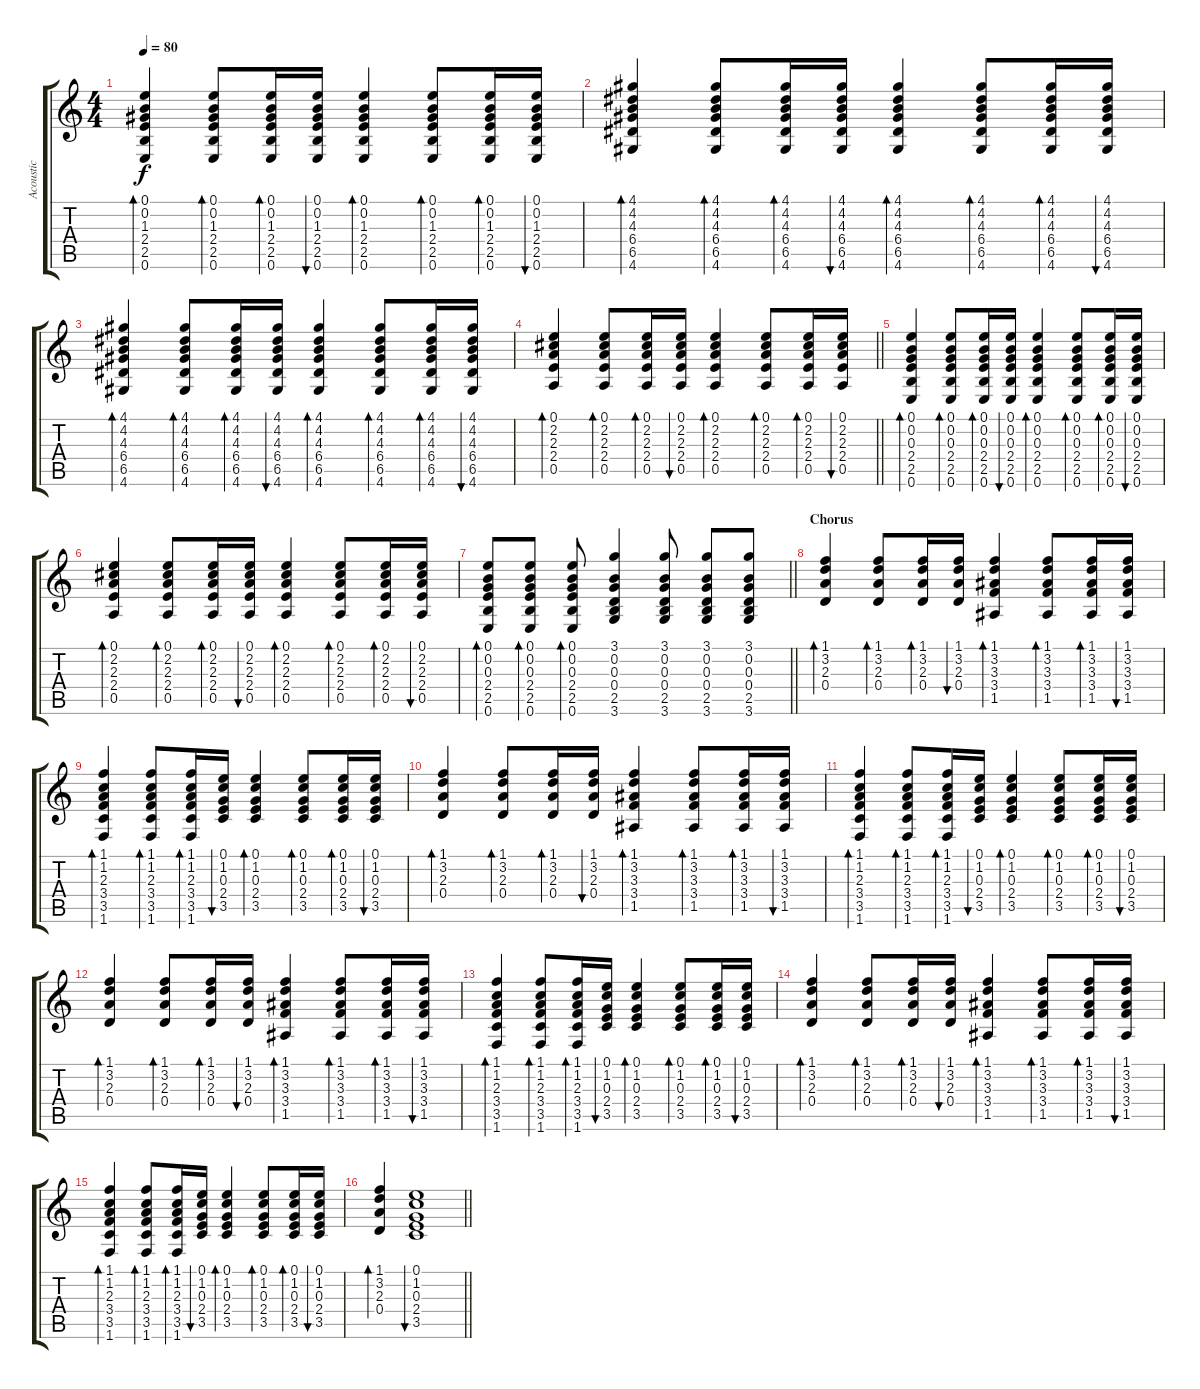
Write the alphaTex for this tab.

\track ("Acoustic" "Acoustic") {instrument acousticguitarsteel}
\staff {score tabs}
\tuning (E4 B3 G3 D3 A2 E2) {hide}
\ts (4 4)
\tempo 80
\clef g2
\ks c
(0.1 0.2 1.3 2.4 2.5 0.6).4{bd 60 dy f instrument acousticguitarsteel} (0.1 0.2 1.3 2.4 2.5 0.6).8{bd 60} (0.1 0.2 1.3 2.4 2.5 0.6).16{bd 60} (0.1 0.2 1.3 2.4 2.5 0.6).16{bu 60} (0.1 0.2 1.3 2.4 2.5 0.6).4{bd 60 instrument acousticguitarsteel} (0.1 0.2 1.3 2.4 2.5 0.6).8{bd 60 instrument acousticguitarsteel} (0.1 0.2 1.3 2.4 2.5 0.6).16{bd 60 instrument acousticguitarsteel} (0.1 0.2 1.3 2.4 2.5 0.6).16{bu 60 instrument acousticguitarsteel} |
(4.1 4.2 4.3 6.4 6.5 4.6).4{bd 60 instrument acousticguitarsteel} (4.1 4.2 4.3 6.4 6.5 4.6).8{bd 60} (4.1 4.2 4.3 6.4 6.5 4.6).16{bd 60} (4.1 4.2 4.3 6.4 6.5 4.6).16{bu 60} (4.1 4.2 4.3 6.4 6.5 4.6).4{bd 60 instrument acousticguitarsteel} (4.1 4.2 4.3 6.4 6.5 4.6).8{bd 60 instrument acousticguitarsteel} (4.1 4.2 4.3 6.4 6.5 4.6).16{bd 60 instrument acousticguitarsteel} (4.1 4.2 4.3 6.4 6.5 4.6).16{bu 60 instrument acousticguitarsteel} |
(4.1 4.2 4.3 6.4 6.5 4.6).4{bd 60 instrument acousticguitarsteel} (4.1 4.2 4.3 6.4 6.5 4.6).8{bd 60} (4.1 4.2 4.3 6.4 6.5 4.6).16{bd 60} (4.1 4.2 4.3 6.4 6.5 4.6).16{bu 60} (4.1 4.2 4.3 6.4 6.5 4.6).4{bd 60 instrument acousticguitarsteel} (4.1 4.2 4.3 6.4 6.5 4.6).8{bd 60 instrument acousticguitarsteel} (4.1 4.2 4.3 6.4 6.5 4.6).16{bd 60 instrument acousticguitarsteel} (4.1 4.2 4.3 6.4 6.5 4.6).16{bu 60 instrument acousticguitarsteel} |
\barLineRight lightlight
(0.1 2.2 2.3 2.4 0.5).4{bd 60} (0.1 2.2 2.3 2.4 0.5).8{bd 60} (0.1 2.2 2.3 2.4 0.5).16{bd 60} (0.1 2.2 2.3 2.4 0.5).16{bu 60} (0.1 2.2 2.3 2.4 0.5).4{bd 60} (0.1 2.2 2.3 2.4 0.5).8{bd 60} (0.1 2.2 2.3 2.4 0.5).16{bd 60} (0.1 2.2 2.3 2.4 0.5).16{bu 60} |
(0.1 0.2 0.3 2.4 2.5 0.6).4{bd 60 instrument acousticguitarsteel} (0.1 0.2 0.3 2.4 2.5 0.6).8{bd 60} (0.1 0.2 0.3 2.4 2.5 0.6).16{bd 60} (0.1 0.2 0.3 2.4 2.5 0.6).16{bu 60} (0.1 0.2 0.3 2.4 2.5 0.6).4{bd 60 instrument acousticguitarsteel} (0.1 0.2 0.3 2.4 2.5 0.6).8{bd 60 instrument acousticguitarsteel} (0.1 0.2 0.3 2.4 2.5 0.6).16{bd 60 instrument acousticguitarsteel} (0.1 0.2 0.3 2.4 2.5 0.6).16{bu 60 instrument acousticguitarsteel} |
(0.1 2.2 2.3 2.4 0.5).4{bd 60} (0.1 2.2 2.3 2.4 0.5).8{bd 60} (0.1 2.2 2.3 2.4 0.5).16{bd 60} (0.1 2.2 2.3 2.4 0.5).16{bu 60} (0.1 2.2 2.3 2.4 0.5).4{bd 60} (0.1 2.2 2.3 2.4 0.5).8{bd 60} (0.1 2.2 2.3 2.4 0.5).16{bd 60} (0.1 2.2 2.3 2.4 0.5).16{bu 60} |
\barLineRight lightlight
(0.1 0.2 0.3 2.4 2.5 0.6).8{bd 60 instrument acousticguitarsteel} (0.1 0.2 0.3 2.4 2.5 0.6).8{bd 60} (0.1 0.2 0.3 2.4 2.5 0.6).8{bd 60} (3.1 0.2 0.3 0.4 2.5 3.6).4 (3.1 0.2 0.3 0.4 2.5 3.6).8 (3.1 0.2 0.3 0.4 2.5 3.6).8 (3.1 0.2 0.3 0.4 2.5 3.6).8 |
\section ("" "Chorus")
(1.1 3.2 2.3 0.4).4{bd 60 instrument acousticguitarsteel} (1.1 3.2 2.3 0.4).8{bd 60} (1.1 3.2 2.3 0.4).16{bd 60} (1.1 3.2 2.3 0.4).16{bu 60} (1.1 3.2 3.3 3.4 1.5).4{bd 60 instrument acousticguitarsteel} (1.1 3.2 3.3 3.4 1.5).8{bd 60 instrument acousticguitarsteel} (1.1 3.2 3.3 3.4 1.5).16{bd 60 instrument acousticguitarsteel} (1.1 3.2 3.3 3.4 1.5).16{bu 60 instrument acousticguitarsteel} |
(1.1 1.2 2.3 3.4 3.5 1.6).4{bd 60 instrument acousticguitarsteel} (1.1 1.2 2.3 3.4 3.5 1.6).8{bd 60} (1.1 1.2 2.3 3.4 3.5 1.6).16{bd 60} (0.1 1.2 0.3 2.4 3.5).16{bu 60} (0.1 1.2 0.3 2.4 3.5).4{bd 60 instrument acousticguitarsteel} (0.1 1.2 0.3 2.4 3.5).8{bd 60} (0.1 1.2 0.3 2.4 3.5).16{bd 60} (0.1 1.2 0.3 2.4 3.5).16{bu 60} |
(1.1 3.2 2.3 0.4).4{bd 60 instrument acousticguitarsteel} (1.1 3.2 2.3 0.4).8{bd 60} (1.1 3.2 2.3 0.4).16{bd 60} (1.1 3.2 2.3 0.4).16{bu 60} (1.1 3.2 3.3 3.4 1.5).4{bd 60 instrument acousticguitarsteel} (1.1 3.2 3.3 3.4 1.5).8{bd 60 instrument acousticguitarsteel} (1.1 3.2 3.3 3.4 1.5).16{bd 60 instrument acousticguitarsteel} (1.1 3.2 3.3 3.4 1.5).16{bu 60 instrument acousticguitarsteel} |
(1.1 1.2 2.3 3.4 3.5 1.6).4{bd 60 instrument acousticguitarsteel} (1.1 1.2 2.3 3.4 3.5 1.6).8{bd 60} (1.1 1.2 2.3 3.4 3.5 1.6).16{bd 60} (0.1 1.2 0.3 2.4 3.5).16{bu 60} (0.1 1.2 0.3 2.4 3.5).4{bd 60 instrument acousticguitarsteel} (0.1 1.2 0.3 2.4 3.5).8{bd 60} (0.1 1.2 0.3 2.4 3.5).16{bd 60} (0.1 1.2 0.3 2.4 3.5).16{bu 60} |
(1.1 3.2 2.3 0.4).4{bd 60 instrument acousticguitarsteel} (1.1 3.2 2.3 0.4).8{bd 60} (1.1 3.2 2.3 0.4).16{bd 60} (1.1 3.2 2.3 0.4).16{bu 60} (1.1 3.2 3.3 3.4 1.5).4{bd 60 instrument acousticguitarsteel} (1.1 3.2 3.3 3.4 1.5).8{bd 60 instrument acousticguitarsteel} (1.1 3.2 3.3 3.4 1.5).16{bd 60 instrument acousticguitarsteel} (1.1 3.2 3.3 3.4 1.5).16{bu 60 instrument acousticguitarsteel} |
(1.1 1.2 2.3 3.4 3.5 1.6).4{bd 60 instrument acousticguitarsteel} (1.1 1.2 2.3 3.4 3.5 1.6).8{bd 60} (1.1 1.2 2.3 3.4 3.5 1.6).16{bd 60} (0.1 1.2 0.3 2.4 3.5).16{bu 60} (0.1 1.2 0.3 2.4 3.5).4{bd 60 instrument acousticguitarsteel} (0.1 1.2 0.3 2.4 3.5).8{bd 60} (0.1 1.2 0.3 2.4 3.5).16{bd 60} (0.1 1.2 0.3 2.4 3.5).16{bu 60} |
(1.1 3.2 2.3 0.4).4{bd 60 instrument acousticguitarsteel} (1.1 3.2 2.3 0.4).8{bd 60} (1.1 3.2 2.3 0.4).16{bd 60} (1.1 3.2 2.3 0.4).16{bu 60} (1.1 3.2 3.3 3.4 1.5).4{bd 60 instrument acousticguitarsteel} (1.1 3.2 3.3 3.4 1.5).8{bd 60 instrument acousticguitarsteel} (1.1 3.2 3.3 3.4 1.5).16{bd 60 instrument acousticguitarsteel} (1.1 3.2 3.3 3.4 1.5).16{bu 60 instrument acousticguitarsteel} |
(1.1 1.2 2.3 3.4 3.5 1.6).4{bd 60 instrument acousticguitarsteel} (1.1 1.2 2.3 3.4 3.5 1.6).8{bd 60} (1.1 1.2 2.3 3.4 3.5 1.6).16{bd 60} (0.1 1.2 0.3 2.4 3.5).16{bu 60} (0.1 1.2 0.3 2.4 3.5).4{bd 60 instrument acousticguitarsteel} (0.1 1.2 0.3 2.4 3.5).8{bd 60} (0.1 1.2 0.3 2.4 3.5).16{bd 60} (0.1 1.2 0.3 2.4 3.5).16{bu 60} |
\barLineRight lightlight
(1.1 3.2 2.3 0.4).4{bd 60 instrument acousticguitarsteel} (0.1 1.2 0.3 2.4 3.5).1{bu 60}
